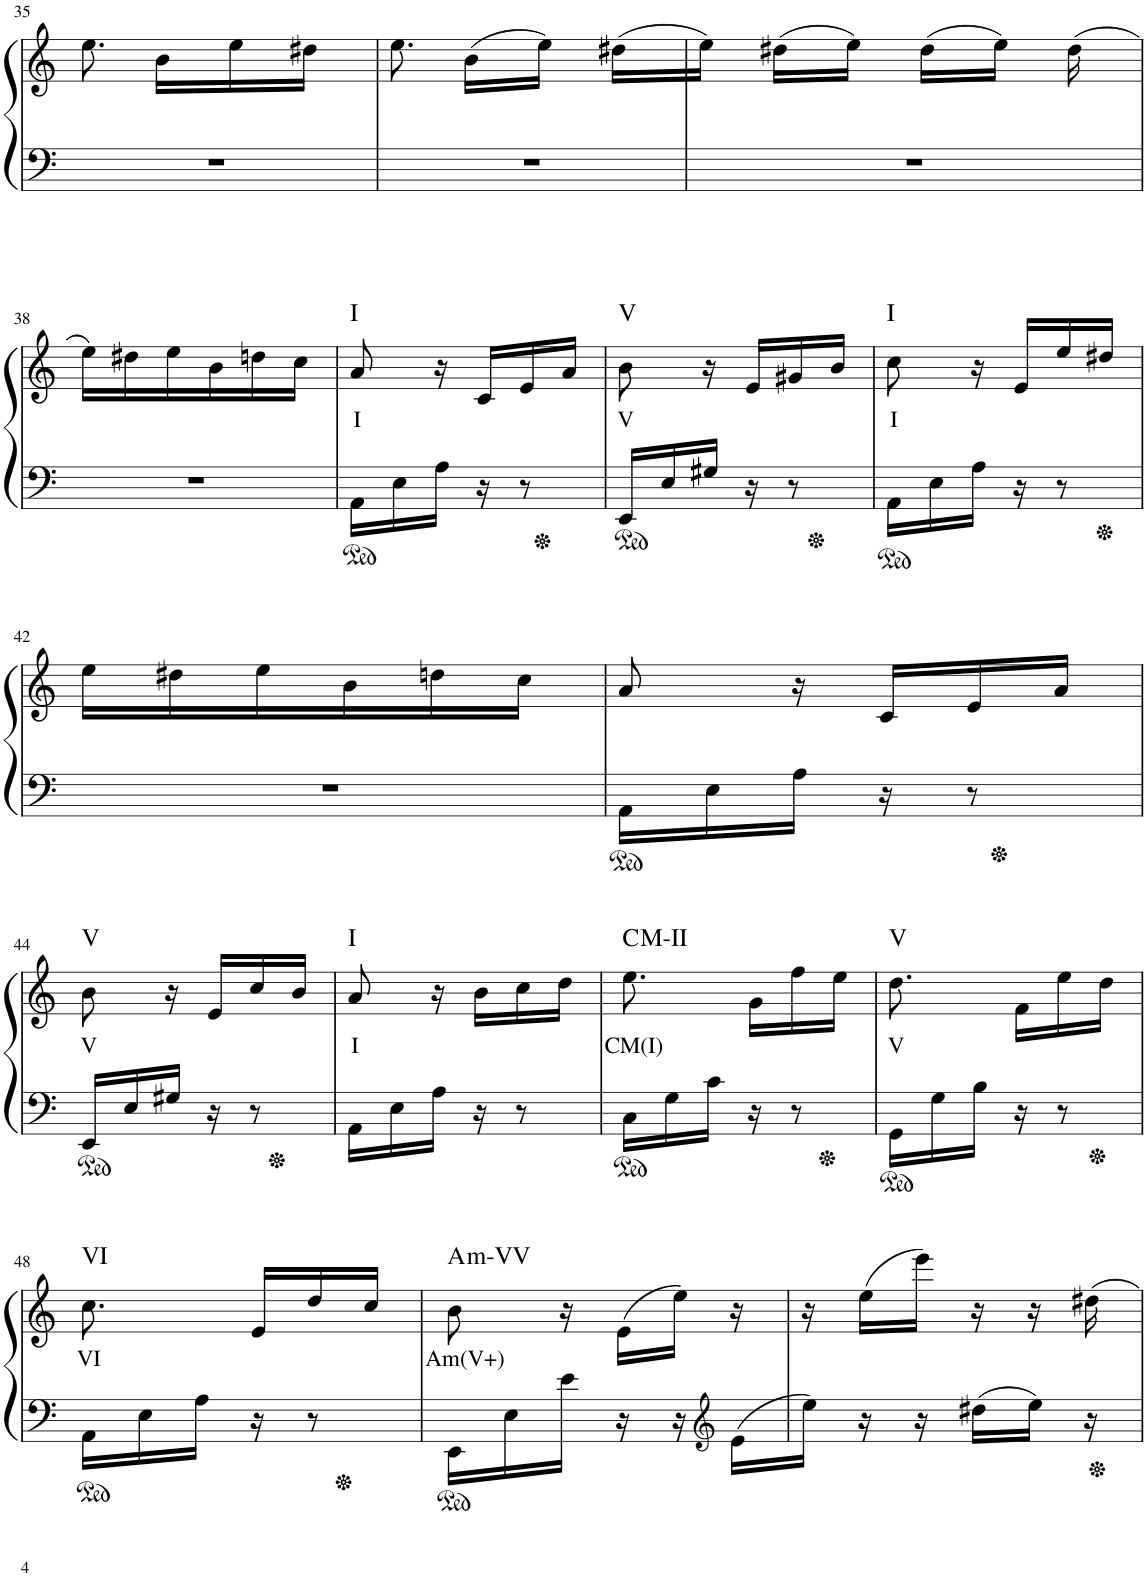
**kern	**kern	**text	**harte
*part1	*part1	*part1	*part1
*staff2	*staff1	*staff1	*
*I"Piano	*	*	*
*I'Pno	*	*	*
!!LO:PB:g=z
*clefF4	*clefG2	*	*
*k[]	*k[]	*	*
*M3/8	*M3/8	*	*
=35	=35	=35	=35
4.r	8.ee\	.	.
.	16b\LL	.	.
.	16ee\	.	.
.	16dd#X\JJ	.	.
=36	=36	=36	=36
4.r	8.ee\	.	.
.	(16b\LL	.	.
.	16ee\JJ)	.	.
.	(16dd#X\LL	.	.
=37	=37	=37	=37
4.r	16ee\JJ)	.	.
.	(16dd#X\LL	.	.
.	16ee\JJ)	.	.
.	(16dd#\LL	.	.
.	16ee\JJ)	.	.
.	(16dd#\	.	.
!!LO:LB:g=z
=38	=38	=38	=38
4.r	16ee\LL)	.	.
.	16dd#X\	.	.
.	16ee\	.	.
.	16b\	.	.
.	16ddn\	.	.
.	16cc\JJ	.	.
=39	=39	=39	=39
!	!	!LO:LY:b	!LO:H:kt=I
16AA\LL	8a/	I	N
16E\	.	.	.
16A\JJ	16r	.	.
16r	16c/LL	.	.
8r	16e/	.	.
.	16a/JJ	.	.
=40	=40	=40	=40
!	!	!LO:LY:b	!LO:H:kt=V
16EE/LL	8b\	V	N
16E/	.	.	.
16G#X/JJ	16r	.	.
16r	16e/LL	.	.
8r	16g#X/	.	.
.	16b/JJ	.	.
=41	=41	=41	=41
!	!	!LO:LY:b	!LO:H:kt=I
16AA\LL	8cc\	I	N
16E\	.	.	.
16A\JJ	16r	.	.
16r	16e/LL	.	.
8r	16ee/	.	.
.	16dd#X/JJ	.	.
!!LO:LB:g=z
=42	=42	=42	=42
4.r	16ee\LL	.	.
.	16dd#X\	.	.
.	16ee\	.	.
.	16b\	.	.
.	16ddn\	.	.
.	16cc\JJ	.	.
=43	=43	=43	=43
16AA\LL	8a/	.	.
16E\	.	.	.
16A\JJ	16r	.	.
16r	16c/LL	.	.
8r	16e/	.	.
.	16a/JJ	.	.
!!LO:LB:g=z
=44	=44	=44	=44
!	!	!LO:LY:b	!LO:H:kt=V
16EE/LL	8b\	V	N
16E/	.	.	.
16G#X/JJ	16r	.	.
16r	16e/LL	.	.
8r	16cc/	.	.
.	16b/JJ	.	.
=45	=45	=45	=45
!	!	!LO:LY:b	!LO:H:kt=I
16AA\LL	8a/	I	N
16E\	.	.	.
16A\JJ	16r	.	.
16r	16b\LL	.	.
8r	16cc\	.	.
.	16dd\JJ	.	.
=46	=46	=46	=46
!	!	!LO:LY:b	!LO:H:kt=M
16C\LL	8.ee\	CM(I)	C:maj
16G\	.	.	.
16c\JJ	.	.	.
16r	16g\LL	.	.
8r	16ff\	.	.
.	16ee\JJ	.	.
=47	=47	=47	=47
!	!	!LO:LY:b	!LO:H:kt=V
16GG\LL	8.dd\	V	N
16G\	.	.	.
16B\JJ	.	.	.
16r	16f\LL	.	.
8r	16ee\	.	.
.	16dd\JJ	.	.
!!LO:LB:g=z
=48	=48	=48	=48
!	!	!LO:LY:b	!LO:H:kt=VI
16AA\LL	8.cc\	VI	N
16E\	.	.	.
16A\JJ	.	.	.
16r	16e/LL	.	.
8r	16dd/	.	.
.	16cc/JJ	.	.
=49	=49	=49	=49
!	!	!LO:LY:b	!LO:H:kt=m
16EE\LL	8b\	Am(V+)	A:min
16E\	.	.	.
16e\JJ	16r	.	.
16r	(16e\LL	.	.
16r	16ee\JJ)	.	.
*clefG2	*	*	*
16e\LL	16r	.	.
=50	=50	=50	=50
16ee\JJ	16r	.	.
16r	(16ee\LL	.	.
16r	16eee\JJ)	.	.
16dd#X\LL	16r	.	.
16ee\JJ	16r	.	.
16r	16dd#X\	.	.
=	=	=	=
*-	*-	*-	*-
